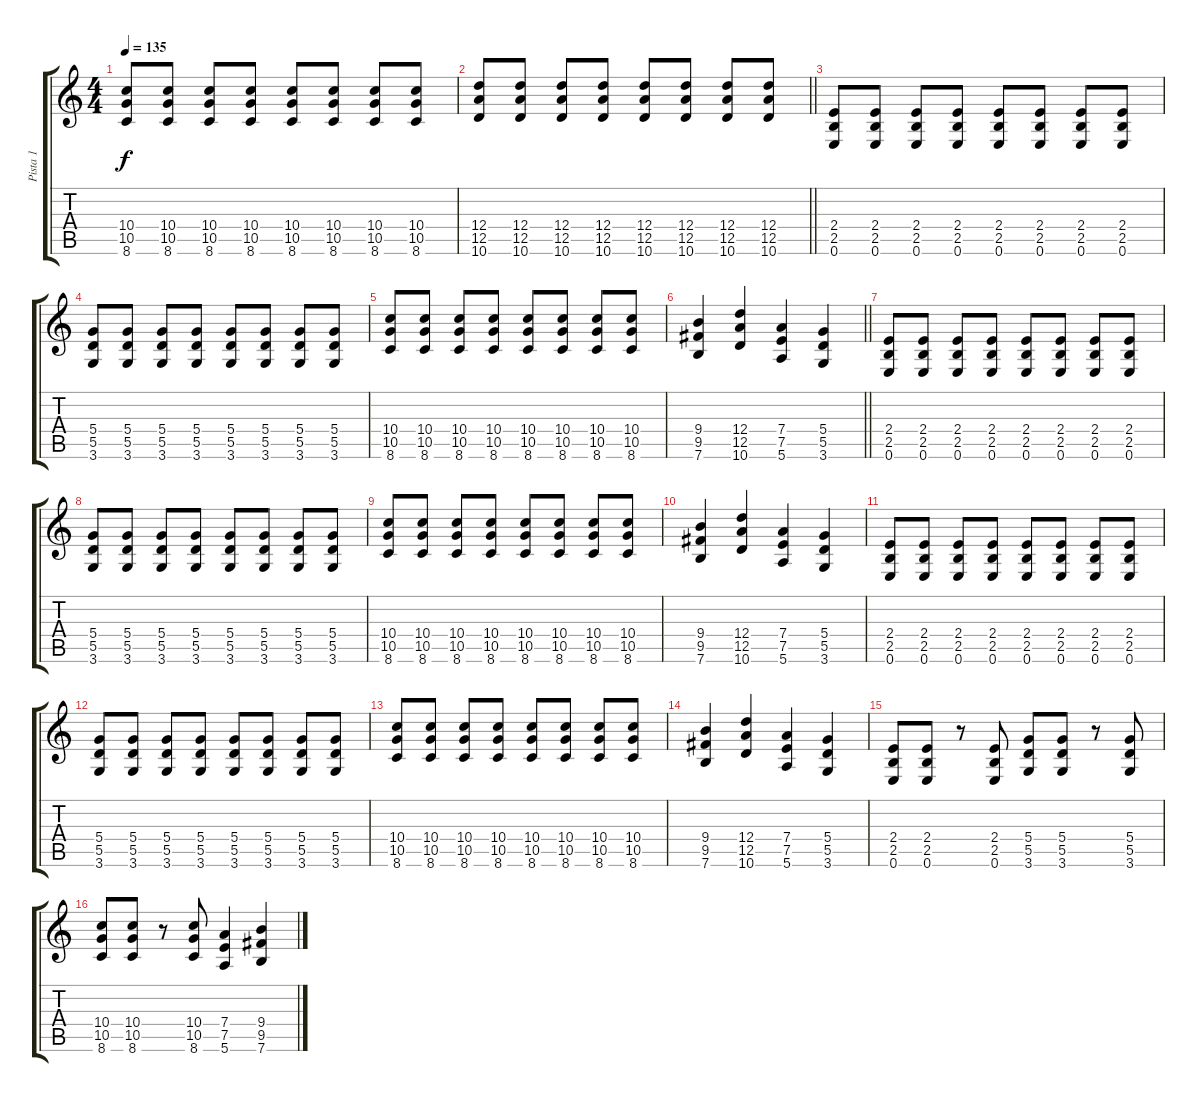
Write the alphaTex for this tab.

\track ("Pista 1" "Pista 1") {instrument overdrivenguitar}
\staff {score tabs}
\tuning (E4 B3 G3 D3 A2 E2) {hide}
\ts (4 4)
\tempo 135
\clef g2
\ks c
(10.4 10.5 8.6).8{dy f} (10.4 10.5 8.6).8 (10.4 10.5 8.6).8 (10.4 10.5 8.6).8 (10.4 10.5 8.6).8 (10.4 10.5 8.6).8 (10.4 10.5 8.6).8 (10.4 10.5 8.6).8 |
\barLineRight lightlight
(12.4 12.5 10.6).8 (12.4 12.5 10.6).8 (12.4 12.5 10.6).8 (12.4 12.5 10.6).8 (12.4 12.5 10.6).8 (12.4 12.5 10.6).8 (12.4 12.5 10.6).8 (12.4 12.5 10.6).8 |
(2.4 2.5 0.6).8 (2.4 2.5 0.6).8 (2.4 2.5 0.6).8 (2.4 2.5 0.6).8 (2.4 2.5 0.6).8 (2.4 2.5 0.6).8 (2.4 2.5 0.6).8 (2.4 2.5 0.6).8 |
(5.4 5.5 3.6).8 (5.4 5.5 3.6).8 (5.4 5.5 3.6).8 (5.4 5.5 3.6).8 (5.4 5.5 3.6).8 (5.4 5.5 3.6).8 (5.4 5.5 3.6).8 (5.4 5.5 3.6).8 |
(10.4 10.5 8.6).8 (10.4 10.5 8.6).8 (10.4 10.5 8.6).8 (10.4 10.5 8.6).8 (10.4 10.5 8.6).8 (10.4 10.5 8.6).8 (10.4 10.5 8.6).8 (10.4 10.5 8.6).8 |
\barLineRight lightlight
(9.4 9.5 7.6).4 (12.4 12.5 10.6).4 (7.4 7.5 5.6).4 (5.4 5.5 3.6).4 |
(2.4 2.5 0.6).8 (2.4 2.5 0.6).8 (2.4 2.5 0.6).8 (2.4 2.5 0.6).8 (2.4 2.5 0.6).8 (2.4 2.5 0.6).8 (2.4 2.5 0.6).8 (2.4 2.5 0.6).8 |
(5.4 5.5 3.6).8 (5.4 5.5 3.6).8 (5.4 5.5 3.6).8 (5.4 5.5 3.6).8 (5.4 5.5 3.6).8 (5.4 5.5 3.6).8 (5.4 5.5 3.6).8 (5.4 5.5 3.6).8 |
(10.4 10.5 8.6).8 (10.4 10.5 8.6).8 (10.4 10.5 8.6).8 (10.4 10.5 8.6).8 (10.4 10.5 8.6).8 (10.4 10.5 8.6).8 (10.4 10.5 8.6).8 (10.4 10.5 8.6).8 |
(9.4 9.5 7.6).4 (12.4 12.5 10.6).4 (7.4 7.5 5.6).4 (5.4 5.5 3.6).4 |
(2.4 2.5 0.6).8 (2.4 2.5 0.6).8 (2.4 2.5 0.6).8 (2.4 2.5 0.6).8 (2.4 2.5 0.6).8 (2.4 2.5 0.6).8 (2.4 2.5 0.6).8 (2.4 2.5 0.6).8 |
(5.4 5.5 3.6).8 (5.4 5.5 3.6).8 (5.4 5.5 3.6).8 (5.4 5.5 3.6).8 (5.4 5.5 3.6).8 (5.4 5.5 3.6).8 (5.4 5.5 3.6).8 (5.4 5.5 3.6).8 |
(10.4 10.5 8.6).8 (10.4 10.5 8.6).8 (10.4 10.5 8.6).8 (10.4 10.5 8.6).8 (10.4 10.5 8.6).8 (10.4 10.5 8.6).8 (10.4 10.5 8.6).8 (10.4 10.5 8.6).8 |
(9.4 9.5 7.6).4 (12.4 12.5 10.6).4 (7.4 7.5 5.6).4 (5.4 5.5 3.6).4 |
(2.4 2.5 0.6).8 (2.4 2.5 0.6).8 r.8 (2.4 2.5 0.6).8 (5.4 5.5 3.6).8 (5.4 5.5 3.6).8 r.8 (5.4 5.5 3.6).8 |
(10.4 10.5 8.6).8 (10.4 10.5 8.6).8 r.8 (10.4 10.5 8.6).8 (7.4 7.5 5.6).4 (9.4 9.5 7.6).4
